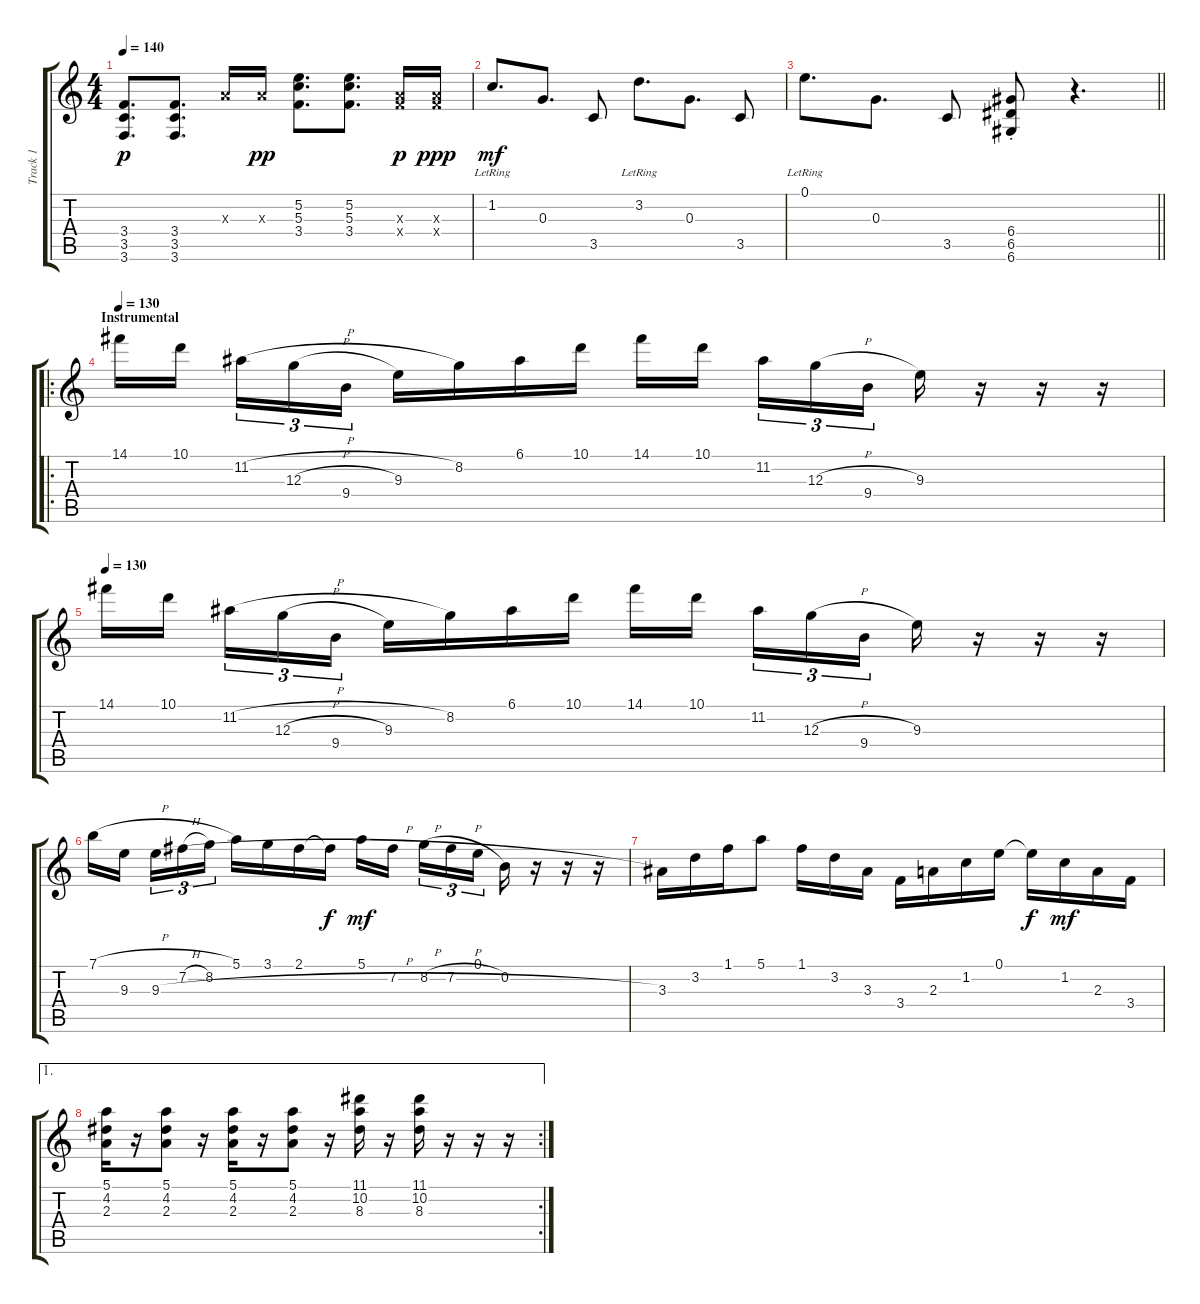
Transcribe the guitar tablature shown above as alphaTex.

\track ("Track 1" "Track 1") {instrument distortionguitar}
\staff {score tabs}
\tuning (E4 B3 G3 D3 A2 D2) {hide}
\ts (4 4)
\tempo 140
\clef g2
\ks c
(3.4 3.5 3.6).8{d dy p} (3.4 3.5 3.6).8{d} 2.3{x}.16 2.3{x}.16{dy pp} (5.2 5.3 3.4).8{d} (5.2 5.3 3.4).8{d} (2.3{x} 3.4{x}).16{dy p} (2.3{x} 3.4{x}).16{dy ppp} |
1.2{lr}.8{d dy mf} 0.3.8{d} 3.5.8 3.2{lr}.8{d} 0.3.8{d} 3.5.8 |
\barLineRight lightlight
0.1{lr}.8{d} 0.3.8{d} 3.5.8 (6.4{st} 6.5{st} 6.6{st}).8 r.4{d} |
\ro
\section ("" "Instrumental")
\tempo 130
14.1.16 10.1.16{beam splitsecondary} 11.2{h}.16{tu (3 2)} 12.3{h}.16{tu (3 2)} 9.4.16{tu (3 2)} 9.3.16 8.2.16 6.1.16 10.1.16 14.1.16 10.1.16{beam splitsecondary} 11.2.16{tu (3 2)} 12.3{h}.16{tu (3 2)} 9.4.16{tu (3 2)} 9.3.16 r.16 r.16 r.16 |
\tempo 130
14.1.16 10.1.16{beam splitsecondary} 11.2{h}.16{tu (3 2)} 12.3{h}.16{tu (3 2)} 9.4.16{tu (3 2)} 9.3.16 8.2.16 6.1.16 10.1.16 14.1.16 10.1.16{beam splitsecondary} 11.2.16{tu (3 2)} 12.3{h}.16{tu (3 2)} 9.4.16{tu (3 2)} 9.3.16 r.16 r.16 r.16 |
7.1{h}.16 9.3.16{beam splitsecondary} 9.3{h}.16{tu (3 2)} 7.2{h}.16{tu (3 2)} 8.2.16{tu (3 2)} 5.1.16 3.1.16 2.1.16 2.1{t}.16{dy f} 5.1.16{dy mf} 7.2.16{beam splitsecondary} 8.2{h}.16{tu (3 2)} 7.2{h}.16{tu (3 2)} 0.1.16{tu (3 2)} 0.2.16 r.16 r.16 r.16 |
3.3.16 3.2.16 1.1.16 5.1.8 1.1.16 3.2.16 3.3.16 3.4.16 2.3.16 1.2.16 0.1.16 0.1{t}.16{dy f} 1.2.16{dy mf} 2.3.16 3.4.16 |
\ae 1
\rc 2
(5.1 4.2 2.3).16 r.16 (5.1 4.2 2.3).8 r.16 (5.1 4.2 2.3).16 r.16 (5.1 4.2 2.3).8 r.16 (11.1 10.2 8.3).16 r.16 (11.1 10.2 8.3).16 r.16 r.16 r.16
